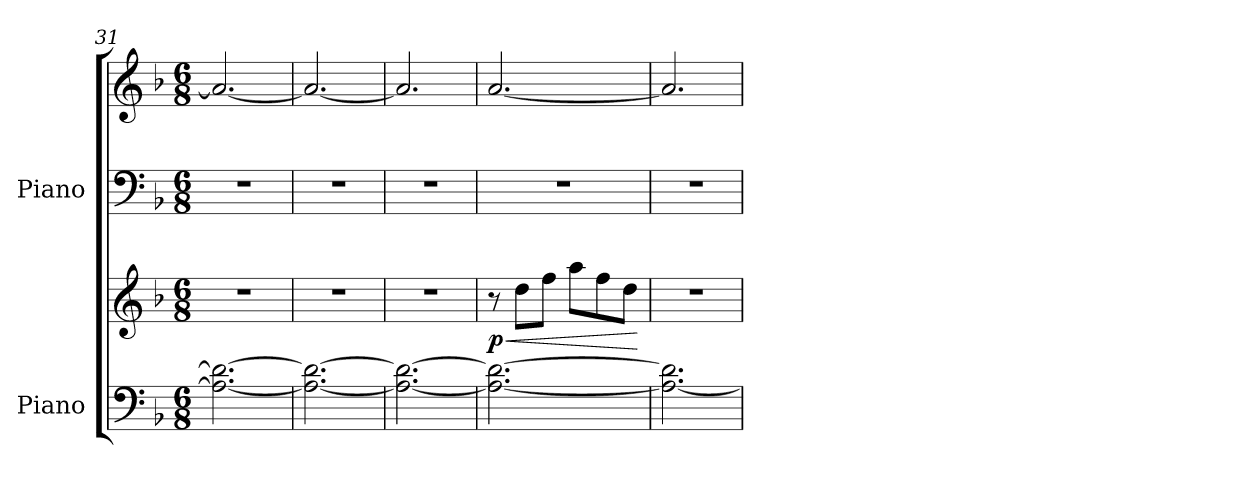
**kern	**kern	**dynam	**kern	**kern
*part2	*part2	*part2	*part1	*part1
*staff4	*staff3	*staff3/4	*staff2	*staff1
*I"Piano	*	*	*I"Piano	*
*I'Pno.	*	*	*I'Pno.	*
*clefF4	*clefG2	*	*clefF4	*clefG2
*k[b-]	*k[b-]	*	*k[b-]	*k[b-]
*M6/8	*M6/8	*	*M6/8	*M6/8
=31	=31	=31	=31	=31
2.A\_ 2.d\_	2.r	.	2.r	2.a/_
=32	=32	=32	=32	=32
2.A\_ 2.d\_	2.r	.	2.r	2.a/_
=33	=33	=33	=33	=33
2.A\_ 2.d\_	2.r	.	2.r	2.a/]
!!LO:LB:g=z
=34	=34	=34	=34	=34
!	!	!LO:HP:b	!	!
!	!	!LO:DY:n=1:b	!	!
2.A\_ 2.d\_	8r	< p	2.r	[2.a/
.	8dd\L	.	.	.
.	8ff\J	.	.	.
.	8aa\L	.	.	.
.	8ff\	.	.	.
.	8dd\J	.	.	.
.	.	[	.	.
=35	=35	=35	=35	=35
2.A\_ 2.d\]	2.r	.	2.r	2.a/]
=	=	=	=	=
*-	*-	*-	*-	*-
